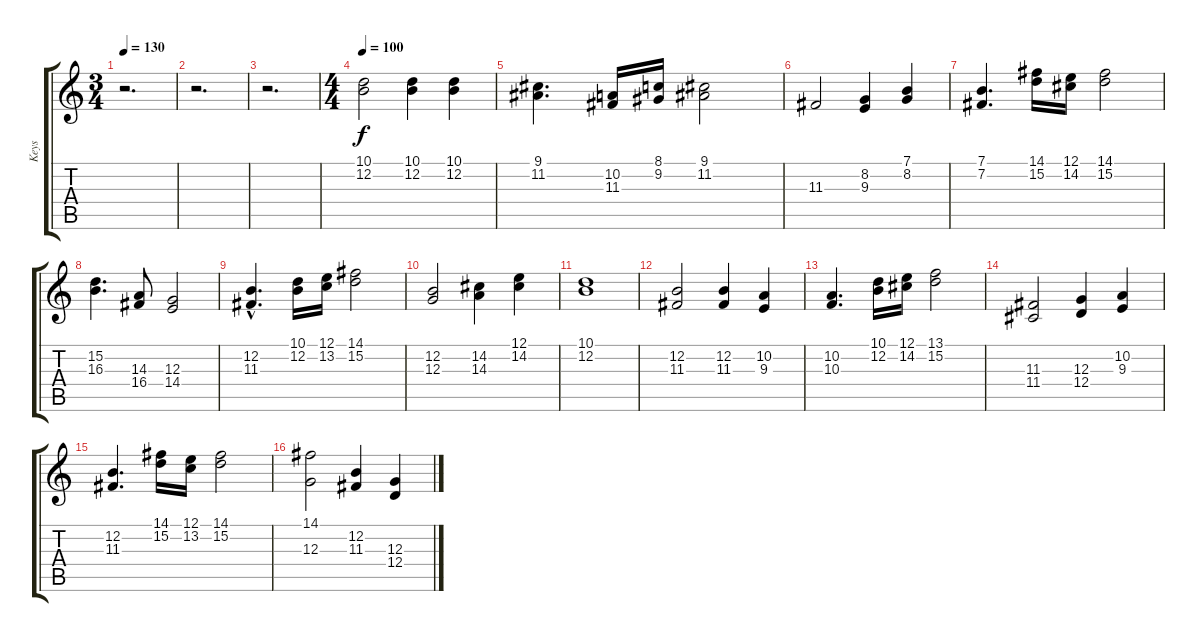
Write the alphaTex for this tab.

\track ("Keys" "Keys") {instrument brasssection}
\staff {score tabs}
\tuning (E4 B3 G3 D3 A2 E2) {hide}
\ts (3 4)
\tempo 130
\clef g2
\ks c
r.2{d dy f} |
r.2{d} |
r.2{d} |
\ts (4 4)
\tempo 100
(10.1 12.2).2 (10.1 12.2).4 (10.1 12.2).4 |
(9.1 11.2).4{d} (10.2 11.3).16 (8.1 9.2).16 (9.1 11.2).2 |
11.3.2 (8.2 9.3).4 (7.1 8.2).4 |
(7.1 7.2).4{d} (14.1 15.2).16 (12.1 14.2).16 (14.1 15.2).2 |
(15.2 16.3).4{d} (14.3 16.4).8 (12.3 14.4).2 |
(12.2{hac} 11.3).4{d} (10.1 12.2).16 (12.1 13.2).16 (14.1 15.2).2 |
(12.2 12.3).2 (14.2 14.3).4 (12.1 14.2).4 |
(10.1 12.2).1 |
(12.2 11.3).2 (12.2 11.3).4 (10.2 9.3).4 |
(10.2 10.3).4{d} (10.1 12.2).16 (12.1 14.2).16 (13.1 15.2).2 |
(11.3 11.4).2 (12.3 12.4).4 (10.2 9.3).4 |
(12.2 11.3).4{d} (14.1 15.2).16 (12.1 13.2).16 (14.1 15.2).2 |
(14.1 12.3).2 (12.2 11.3).4 (12.3 12.4).4
